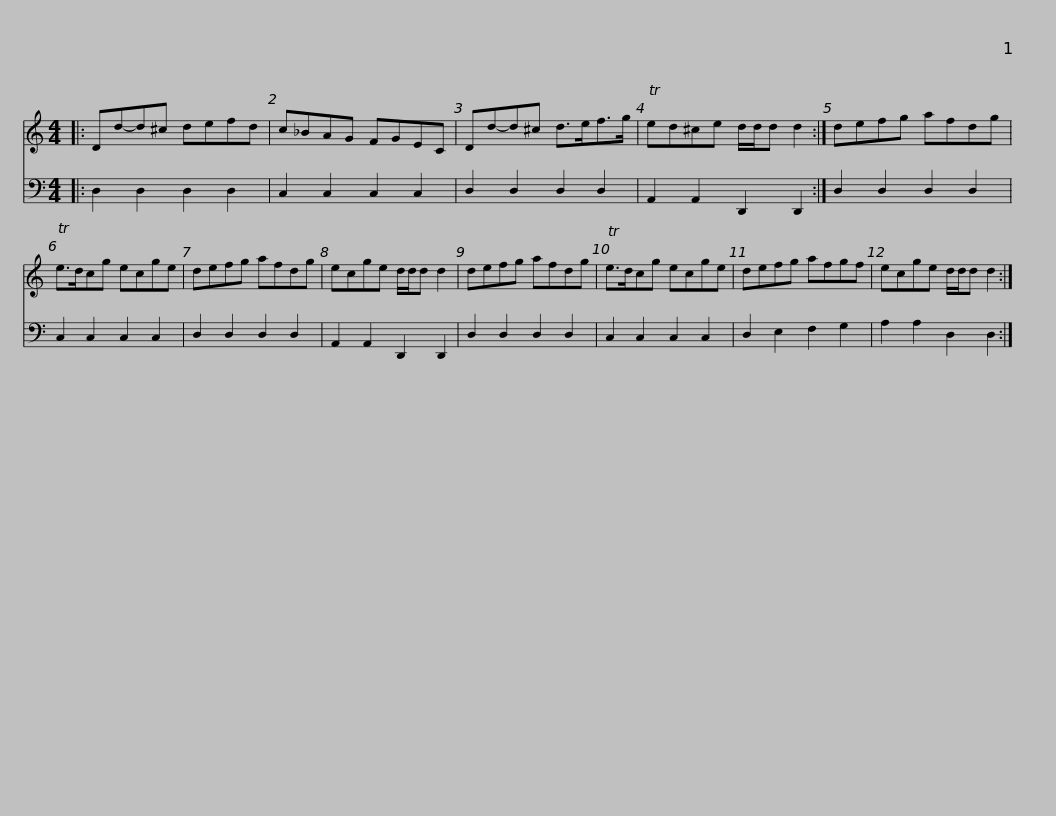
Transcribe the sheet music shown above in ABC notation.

X:1
%%score 1 2
L:1/8
M:4/4
I:linebreak $
K:C
V:1 treble
V:2 bass
V:1
|: Dd-d^c defd | c_BAG FGEC | Dd-d^c d>ef>g | Ted^ce d/d/d d2 :| defg afdg |$ %5
 Te>dcg ecge | defg afdg | ecge d/d/d d2 | defg afdg | Te>dcg ecge |$ %10
 defg afgf | ecge d/d/d d2 :| %12
V:2
|: D,2 D,2 D,2 D,2 | C,2 C,2 C,2 C,2 | D,2 D,2 D,2 D,2 | A,,2 A,,2 D,,2 D,,2 :| D,2 D,2 D,2 D,2 |$ %5
 C,2 C,2 C,2 C,2 | D,2 D,2 D,2 D,2 | A,,2 A,,2 D,,2 D,,2 | D,2 D,2 D,2 D,2 | C,2 C,2 C,2 C,2 |$ %10
 D,2 E,2 F,2 G,2 | A,2 A,2 D,2 D,2 :| %12
